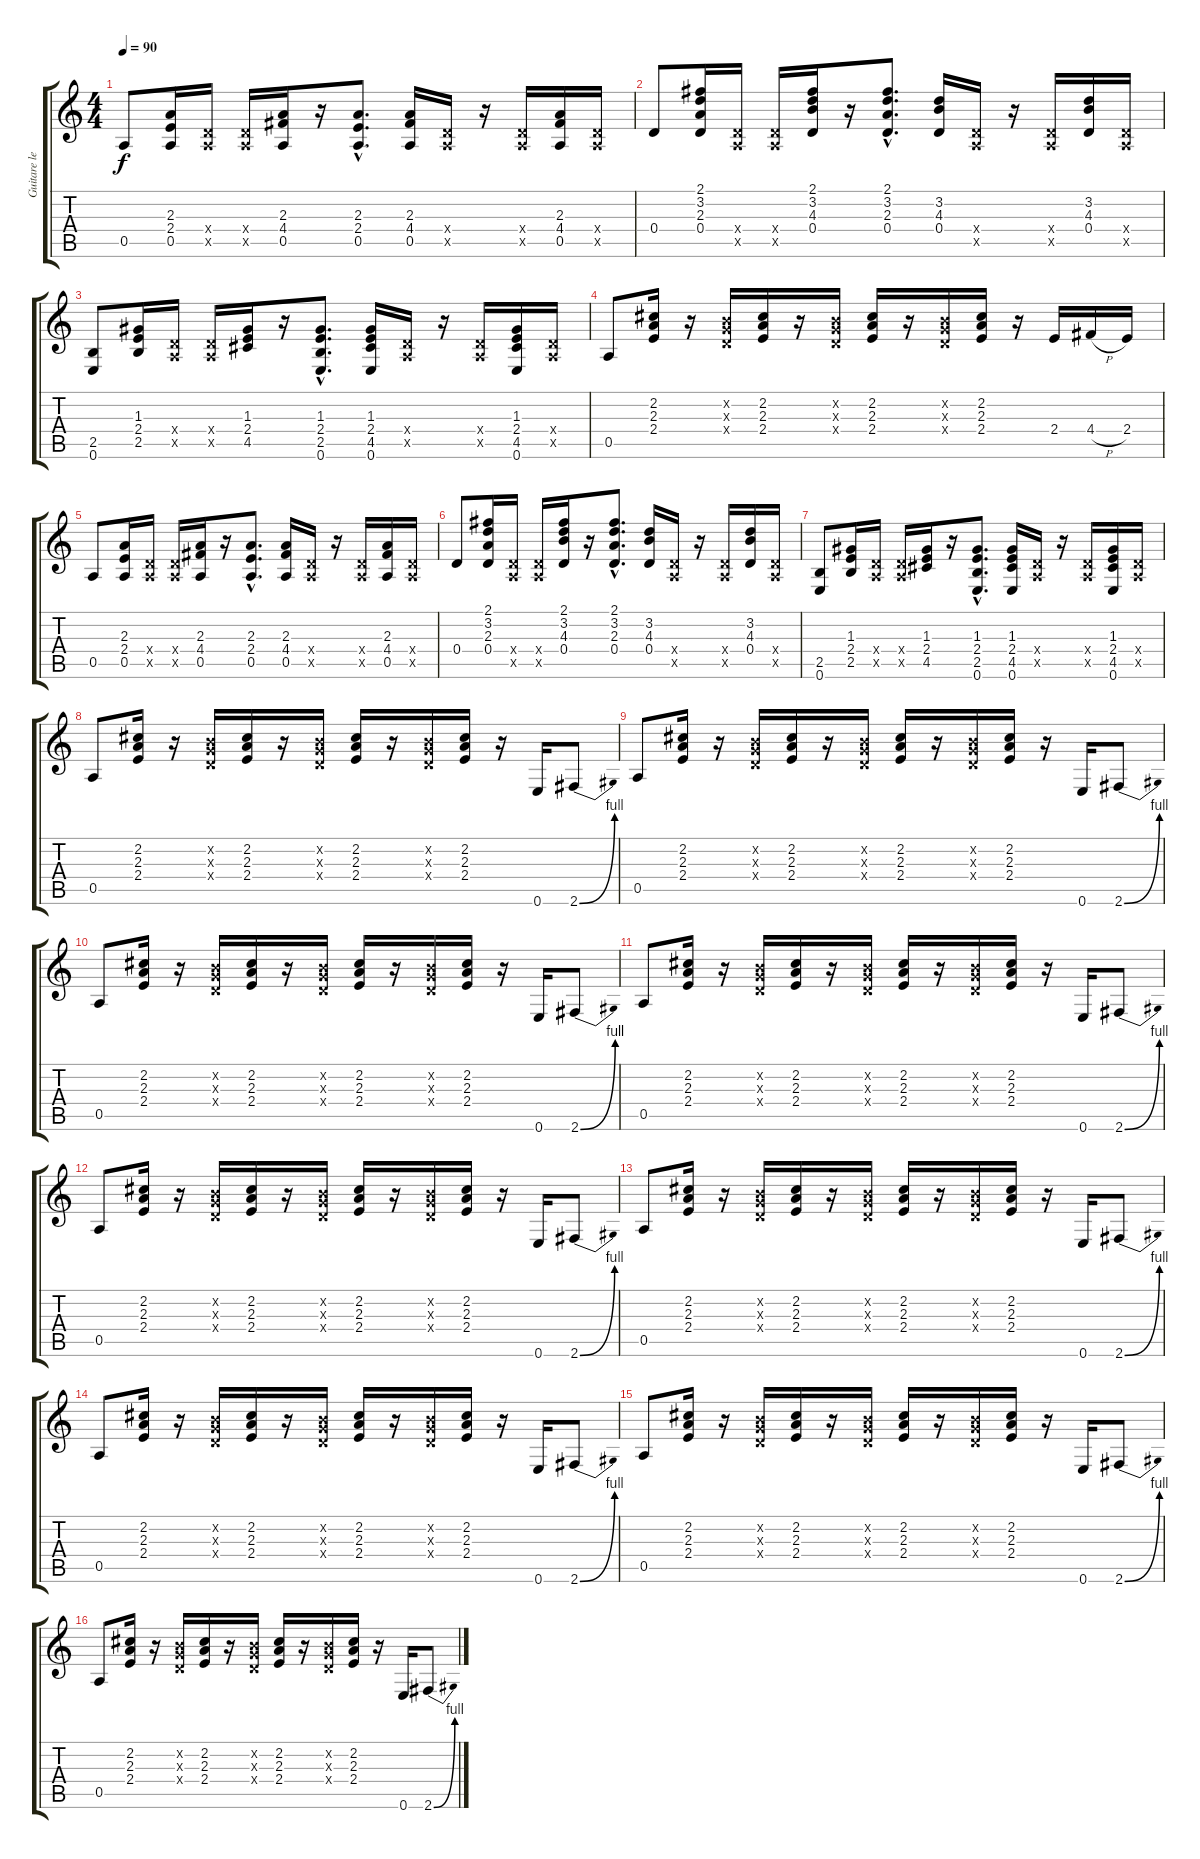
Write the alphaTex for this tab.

\track ("Guitare lead" "Guitare le") {instrument electricguitarmuted}
\staff {score tabs}
\tuning (E4 B3 G3 D3 A2 E2) {hide}
\ts (4 4)
\tempo 90
\clef g2
\ks c
0.5.8{dy f} (2.3 2.4 0.5).16 (0.4{x} 0.5{x}).16 (0.4{x} 0.5{x}).16 (2.3 4.4 0.5).16 r.16 (2.3{hac} 2.4{hac} 0.5{hac}).8{d} (2.3 4.4 0.5).16 (0.4{x} 0.5{x}).16 r.16 (0.4{x} 0.5{x}).16 (2.3 4.4 0.5).16 (0.4{x} 0.5{x}).16 |
0.4.8 (2.1 3.2 2.3 0.4).16 (0.4{x} 0.5{x}).16 (0.4{x} 0.5{x}).16 (2.1 3.2 4.3 0.4).16 r.16 (2.1{hac} 3.2{hac} 2.3{hac} 0.4{hac}).8{d} (3.2 4.3 0.4).16 (0.4{x} 0.5{x}).16 r.16 (0.4{x} 0.5{x}).16 (3.2 4.3 0.4).16 (0.4{x} 0.5{x}).16 |
(2.5 0.6).8 (1.3 2.4 2.5).16 (0.4{x} 0.5{x}).16 (0.4{x} 0.5{x}).16 (1.3 2.4 4.5).16 r.16 (1.3{hac} 2.4{hac} 2.5{hac} 0.6{hac}).8{d} (1.3 2.4 4.5 0.6).16 (0.4{x} 0.5{x}).16 r.16 (0.4{x} 0.5{x}).16 (1.3 2.4 4.5 0.6).16 (0.4{x} 0.5{x}).16 |
0.5.8 (2.2 2.3 2.4).16 r.16 (0.2{x} 0.3{x} 0.4{x}).16 (2.2 2.3 2.4).16 r.16 (0.2{x} 0.3{x} 0.4{x}).16 (2.2 2.3 2.4).16 r.16 (0.2{x} 0.3{x} 0.4{x}).16 (2.2 2.3 2.4).16 r.16 2.4.16 4.4{h}.16 2.4.16 |
0.5.8 (2.3 2.4 0.5).16 (0.4{x} 0.5{x}).16 (0.4{x} 0.5{x}).16 (2.3 4.4 0.5).16 r.16 (2.3{hac} 2.4{hac} 0.5{hac}).8{d} (2.3 4.4 0.5).16 (0.4{x} 0.5{x}).16 r.16 (0.4{x} 0.5{x}).16 (2.3 4.4 0.5).16 (0.4{x} 0.5{x}).16 |
0.4.8 (2.1 3.2 2.3 0.4).16 (0.4{x} 0.5{x}).16 (0.4{x} 0.5{x}).16 (2.1 3.2 4.3 0.4).16 r.16 (2.1{hac} 3.2{hac} 2.3{hac} 0.4{hac}).8{d} (3.2 4.3 0.4).16 (0.4{x} 0.5{x}).16 r.16 (0.4{x} 0.5{x}).16 (3.2 4.3 0.4).16 (0.4{x} 0.5{x}).16 |
(2.5 0.6).8 (1.3 2.4 2.5).16 (0.4{x} 0.5{x}).16 (0.4{x} 0.5{x}).16 (1.3 2.4 4.5).16 r.16 (1.3{hac} 2.4{hac} 2.5{hac} 0.6{hac}).8{d} (1.3 2.4 4.5 0.6).16 (0.4{x} 0.5{x}).16 r.16 (0.4{x} 0.5{x}).16 (1.3 2.4 4.5 0.6).16 (0.4{x} 0.5{x}).16 |
0.5.8 (2.2 2.3 2.4).16 r.16 (0.2{x} 0.3{x} 0.4{x}).16 (2.2 2.3 2.4).16 r.16 (0.2{x} 0.3{x} 0.4{x}).16 (2.2 2.3 2.4).16 r.16 (0.2{x} 0.3{x} 0.4{x}).16 (2.2 2.3 2.4).16 r.16 0.6.16 2.6{be (bend 0 0 60 4)}.8 |
0.5.8 (2.2 2.3 2.4).16 r.16 (0.2{x} 0.3{x} 0.4{x}).16 (2.2 2.3 2.4).16 r.16 (0.2{x} 0.3{x} 0.4{x}).16 (2.2 2.3 2.4).16 r.16 (0.2{x} 0.3{x} 0.4{x}).16 (2.2 2.3 2.4).16 r.16 0.6.16 2.6{be (bend 0 0 60 4)}.8 |
0.5.8 (2.2 2.3 2.4).16 r.16 (0.2{x} 0.3{x} 0.4{x}).16 (2.2 2.3 2.4).16 r.16 (0.2{x} 0.3{x} 0.4{x}).16 (2.2 2.3 2.4).16 r.16 (0.2{x} 0.3{x} 0.4{x}).16 (2.2 2.3 2.4).16 r.16 0.6.16 2.6{be (bend 0 0 60 4)}.8 |
0.5.8 (2.2 2.3 2.4).16 r.16 (0.2{x} 0.3{x} 0.4{x}).16 (2.2 2.3 2.4).16 r.16 (0.2{x} 0.3{x} 0.4{x}).16 (2.2 2.3 2.4).16 r.16 (0.2{x} 0.3{x} 0.4{x}).16 (2.2 2.3 2.4).16 r.16 0.6.16 2.6{be (bend 0 0 60 4)}.8 |
0.5.8 (2.2 2.3 2.4).16 r.16 (0.2{x} 0.3{x} 0.4{x}).16 (2.2 2.3 2.4).16 r.16 (0.2{x} 0.3{x} 0.4{x}).16 (2.2 2.3 2.4).16 r.16 (0.2{x} 0.3{x} 0.4{x}).16 (2.2 2.3 2.4).16 r.16 0.6.16 2.6{be (bend 0 0 60 4)}.8 |
0.5.8 (2.2 2.3 2.4).16 r.16 (0.2{x} 0.3{x} 0.4{x}).16 (2.2 2.3 2.4).16 r.16 (0.2{x} 0.3{x} 0.4{x}).16 (2.2 2.3 2.4).16 r.16 (0.2{x} 0.3{x} 0.4{x}).16 (2.2 2.3 2.4).16 r.16 0.6.16 2.6{be (bend 0 0 60 4)}.8 |
0.5.8 (2.2 2.3 2.4).16 r.16 (0.2{x} 0.3{x} 0.4{x}).16 (2.2 2.3 2.4).16 r.16 (0.2{x} 0.3{x} 0.4{x}).16 (2.2 2.3 2.4).16 r.16 (0.2{x} 0.3{x} 0.4{x}).16 (2.2 2.3 2.4).16 r.16 0.6.16 2.6{be (bend 0 0 60 4)}.8 |
0.5.8 (2.2 2.3 2.4).16 r.16 (0.2{x} 0.3{x} 0.4{x}).16 (2.2 2.3 2.4).16 r.16 (0.2{x} 0.3{x} 0.4{x}).16 (2.2 2.3 2.4).16 r.16 (0.2{x} 0.3{x} 0.4{x}).16 (2.2 2.3 2.4).16 r.16 0.6.16 2.6{be (bend 0 0 60 4)}.8 |
0.5.8 (2.2 2.3 2.4).16 r.16 (0.2{x} 0.3{x} 0.4{x}).16 (2.2 2.3 2.4).16 r.16 (0.2{x} 0.3{x} 0.4{x}).16 (2.2 2.3 2.4).16 r.16 (0.2{x} 0.3{x} 0.4{x}).16 (2.2 2.3 2.4).16 r.16 0.6.16 2.6{be (bend 0 0 60 4)}.8
